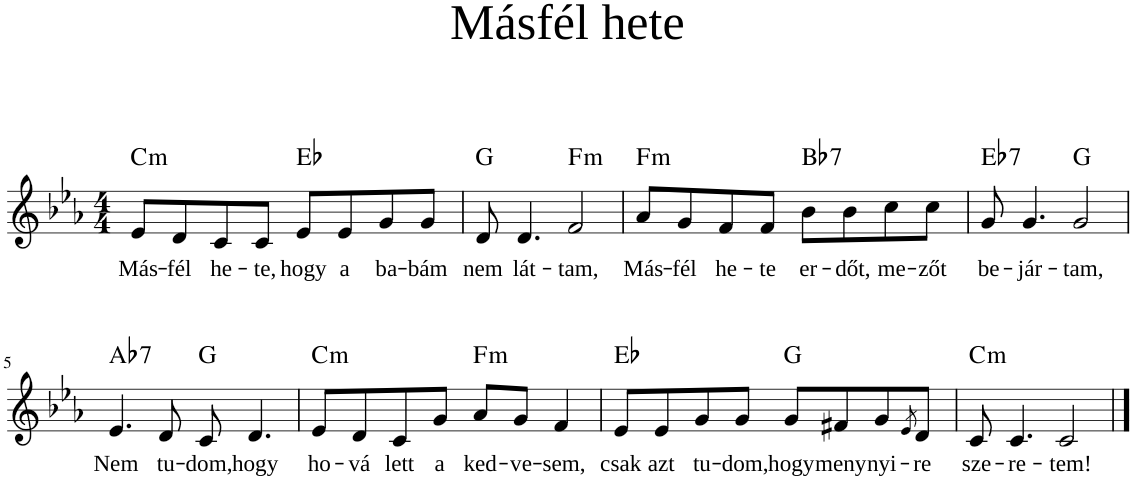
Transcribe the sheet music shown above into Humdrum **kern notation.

**kern	**text	**harte
*part1	*part1	*part1
*staff1	*staff1	*
*I"Piano	*	*
*I'Pno	*	*
*clefG2	*	*
*k[b-e-a-]	*	*
*M4/4	*	*
=1	=1	=1
!	!LO:LY:b	!LO:H:kt=m
8e-/L	Más-	C:min
!	!LO:LY:b	!
8d/	-fél	.
!	!LO:LY:b	!
8c/	he-	.
!	!LO:LY:b	!
8c/J	-te,	.
!	!LO:LY:b	!
8e-/L	hogy	Eb:maj
!	!LO:LY:b	!
8e-/	a	.
!	!LO:LY:b	!
8g/	ba-	.
!	!LO:LY:b	!
8g/J	-bám	.
=2	=2	=2
!	!LO:LY:b	!
8d/	nem	G:maj
!	!LO:LY:b	!
4.d/	lát-	.
!	!LO:LY:b	!LO:H:kt=m
2f/	-tam,	F:min
=3	=3	=3
!	!LO:LY:b	!LO:H:kt=m
8a-/L	Más-	F:min
!	!LO:LY:b	!
8g/	-fél	.
!	!LO:LY:b	!
8f/	he-	.
!	!LO:LY:b	!
8f/J	-te	.
!	!LO:LY:b	!LO:H:kt=7
8b-\L	er-	Bb:7
!	!LO:LY:b	!
8b-\	-dőt,	.
!	!LO:LY:b	!
8cc\	me-	.
!	!LO:LY:b	!
8cc\J	-zőt	.
=4	=4	=4
!	!LO:LY:b	!LO:H:kt=7
8g/	be-	Eb:7
!	!LO:LY:b	!
4.g/	-jár-	.
!	!LO:LY:b	!
2g/	-tam,	G:maj
!!LO:LB:g=z
=5	=5	=5
!	!LO:LY:b	!LO:H:kt=7
4.e-/	Nem	Ab:7
!	!LO:LY:b	!
8d/	tu-	.
!	!LO:LY:b	!
8c/	-dom,	G:maj
!	!LO:LY:b	!
4.d/	hogy	.
=6	=6	=6
!	!LO:LY:b	!LO:H:kt=m
8e-/L	ho-	C:min
!	!LO:LY:b	!
8d/	-vá	.
!	!LO:LY:b	!
8c/	lett	.
!	!LO:LY:b	!
8g/J	a	.
!	!LO:LY:b	!LO:H:kt=m
8a-/L	ked-	F:min
!	!LO:LY:b	!
8g/J	-ve-	.
!	!LO:LY:b	!
4f/	-sem,	.
=7	=7	=7
!	!LO:LY:b	!
8e-/L	csak	Eb:maj
!	!LO:LY:b	!
8e-/	azt	.
!	!LO:LY:b	!
8g/	tu-	.
!	!LO:LY:b	!
8g/J	-dom,	.
!	!LO:LY:b	!
8g/L	hogy	G:maj
!	!LO:LY:b	!
8f#X/	meny-	.
!	!LO:LY:b	!
8g/	-nyi-	.
8qe-/	.	.
!	!LO:LY:b	!
8d/J	-re	.
=8	=8	=8
!	!LO:LY:b	!LO:H:kt=m
8c/	sze-	C:min
!	!LO:LY:b	!
4.c/	-re-	.
!	!LO:LY:b	!
2c/	-tem!	.
==	==	==
*-	*-	*-
